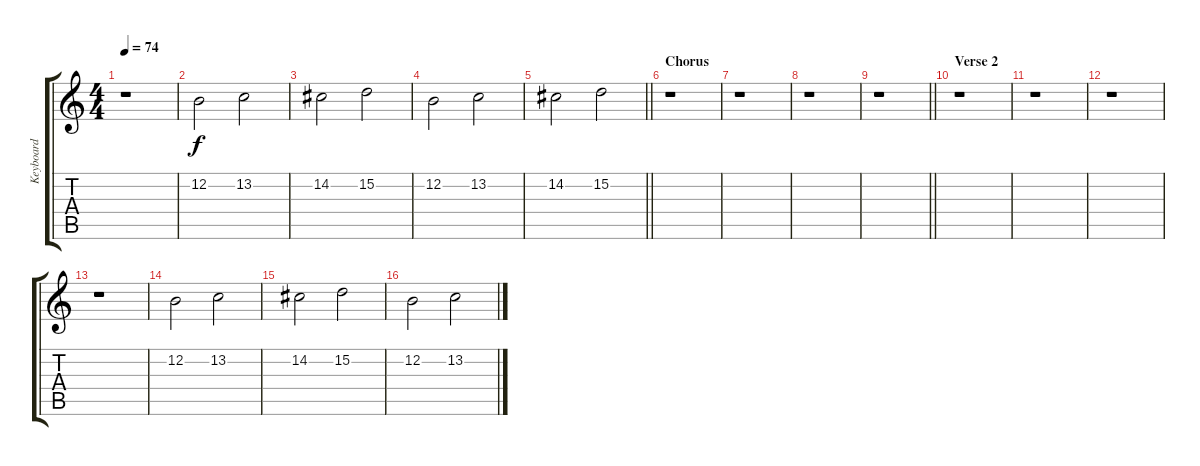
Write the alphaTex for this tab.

\track ("Keyboard" "Keyboard") {instrument stringensemble2}
\staff {score tabs}
\tuning (E4 B3 G3 D3 A2 E2) {hide}
\ts (4 4)
\tempo 74
\clef g2
\ks c
r.1{dy f} |
12.2.2{balance 9 instrument rockorgan} 13.2.2 |
14.2.2 15.2.2 |
12.2.2 13.2.2 |
\barLineRight lightlight
14.2.2 15.2.2 |
\section ("" "Chorus")
r.1 |
r.1 |
r.1 |
\barLineRight lightlight
r.1 |
\section ("" "Verse 2")
r.1 |
r.1 |
r.1 |
r.1 |
12.2.2 13.2.2 |
14.2.2 15.2.2 |
12.2.2 13.2.2
